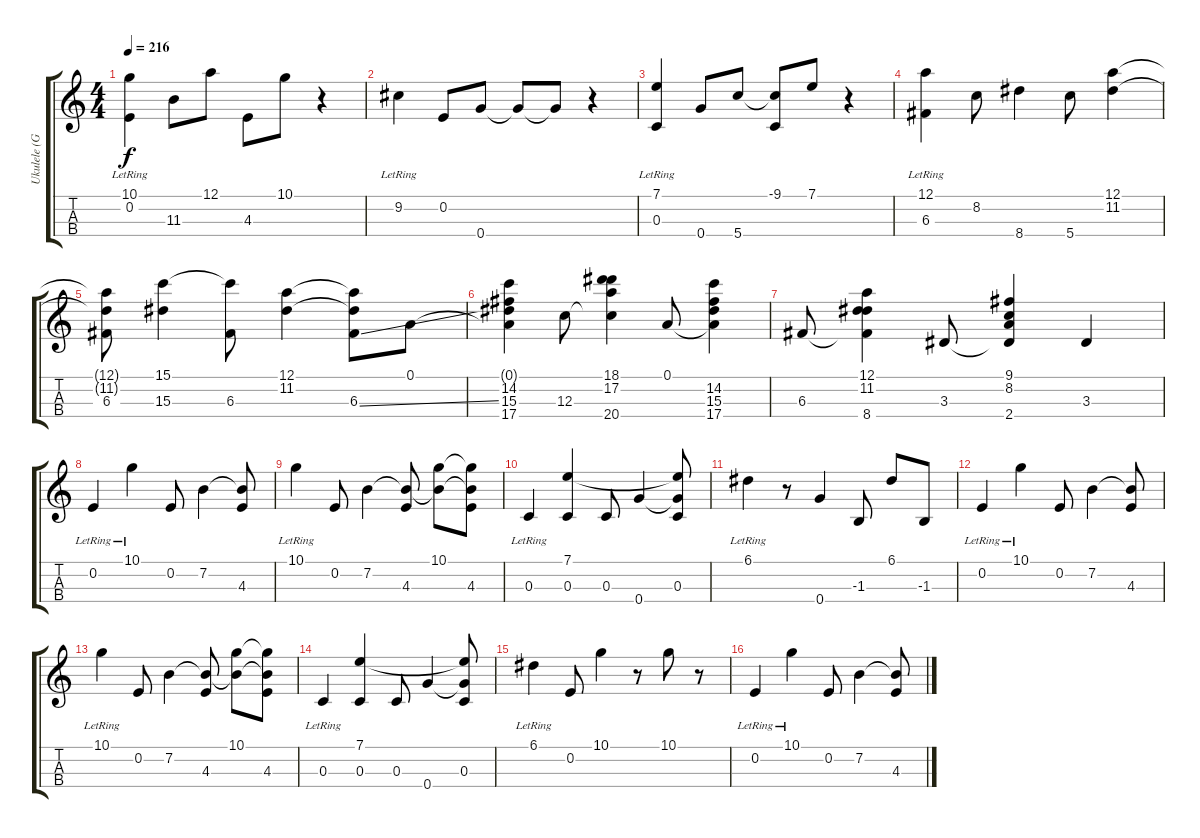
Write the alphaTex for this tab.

\track ("Ukulele (GCEA4)" "Ukulele (G") {solo instrument acousticguitarnylon}
\staff {score tabs}
\tuning (A3 E3 C3 G3) {hide}
\ts (4 4)
\tempo 216
\clef g2
\ks c
(10.1{lr} 0.2{lr}).4{dy f} 11.3.8 12.1.8 4.3.8 10.1.8 r.4 |
9.2{lr}.4 0.2.8 0.4.8 0.4{t}.8 0.4{t}.8 r.4 |
(7.1{lr} 0.3{lr}).4 0.4.8 5.4.8 (-9.1 5.4{t}).8 7.1.8 r.4 |
(12.1{lr} 6.3{lr}).4 8.2.8 8.4.4 5.4.8 (12.1 11.2).4 |
(12.1{t} 11.2{t} 6.3).8 (15.1 15.3).4 (15.1{t} 6.3).8 (12.1 11.2).4 (12.1{t} 11.2{t} 6.3{ss}).8 0.1.8 |
(0.1{t} 14.2 15.3 17.4).4 12.3.8 (18.1 17.2 12.3{t} 20.4).4 0.1.8 (0.1{t} 14.2 15.3 17.4).4 |
6.3.8 (12.1 11.2 6.3{t} 8.4).4 3.3.8 (9.1 8.2 3.3{t} 2.4).4 3.3.4 |
0.2{lr}.4 10.1{lr}.4 0.2.8 7.2.4 (7.2{t} 4.3).8 |
10.1{lr}.4 0.2.8 7.2.4 (7.2{t} 4.3).8 (10.1 7.2{t}).8 (10.1{t} 7.2{t} 4.3).8 |
0.3{lr}.4 (7.1 0.3).4 0.3.8 0.4.4 (7.1{t} 0.3 0.4{t}).8 |
6.1{lr}.4 r.8 0.4.4 -1.3.8 6.1.8 -1.3.8 |
0.2{lr}.4 10.1{lr}.4 0.2.8 7.2.4 (7.2{t} 4.3).8 |
10.1{lr}.4 0.2.8 7.2.4 (7.2{t} 4.3).8 (10.1 7.2{t}).8 (10.1{t} 7.2{t} 4.3).8 |
0.3{lr}.4 (7.1 0.3).4 0.3.8 0.4.4 (7.1{t} 0.3 0.4{t}).8 |
6.1{lr}.4 0.2.8 10.1.4 r.8 10.1.8 r.8 |
0.2{lr}.4 10.1{lr}.4 0.2.8 7.2.4 (7.2{t} 4.3).8
